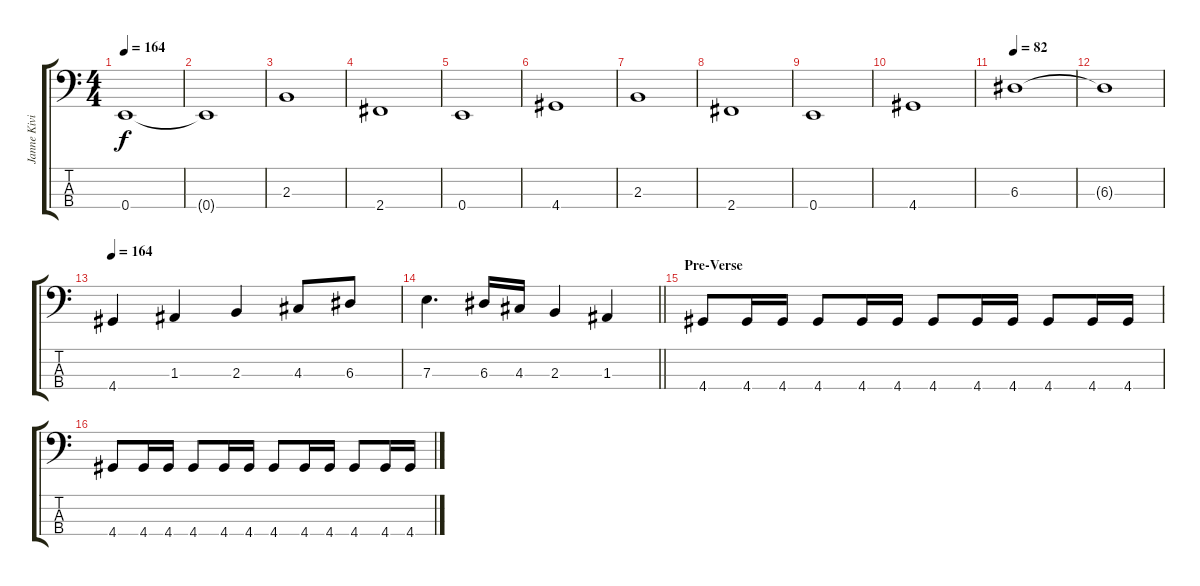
\track ("Janne Kivilahti" "Janne Kivi") {instrument electricbasspick}
\staff {score tabs}
\tuning (G2 D2 A1 E1) {hide}
\ts (4 4)
\tempo 164
\clef f4
\ks c
0.4.1{dy f} |
0.4{t}.1 |
2.3.1 |
2.4.1 |
0.4.1 |
4.4.1 |
2.3.1 |
2.4.1 |
0.4.1 |
4.4.1 |
\tempo 82
6.3.1 |
6.3{t}.1 |
\tempo 164
4.4.4 1.3.4 2.3.4 4.3.8 6.3.8 |
\barLineRight lightlight
7.3.4{d} 6.3.16 4.3.16 2.3.4 1.3.4 |
\section ("" "Pre-Verse")
4.4.8 4.4.16 4.4.16 4.4.8 4.4.16 4.4.16 4.4.8 4.4.16 4.4.16 4.4.8 4.4.16 4.4.16 |
4.4.8 4.4.16 4.4.16 4.4.8 4.4.16 4.4.16 4.4.8 4.4.16 4.4.16 4.4.8 4.4.16 4.4.16
